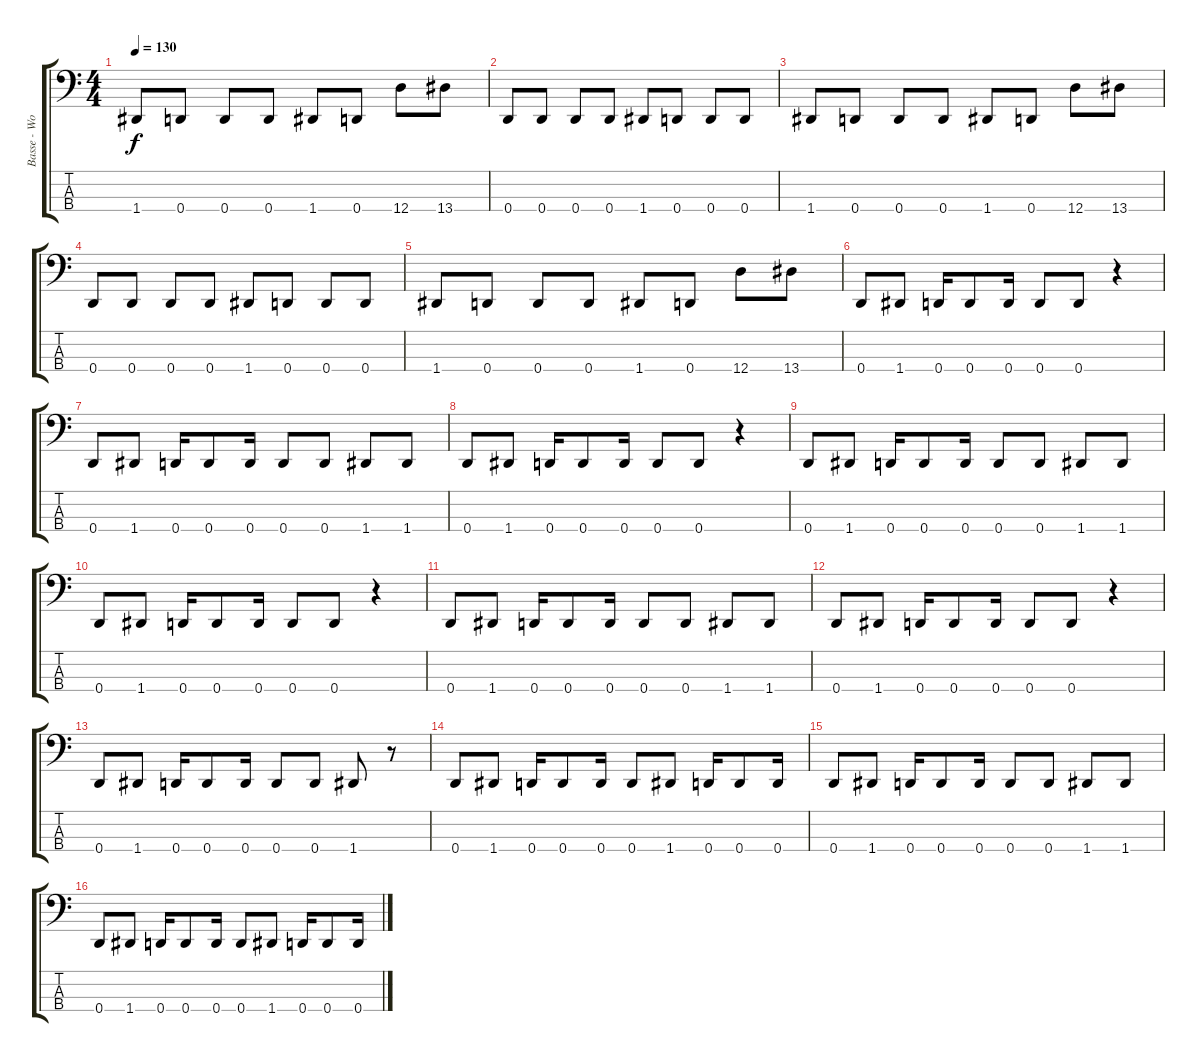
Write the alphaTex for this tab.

\track ("Basse - Woz" "Basse - Wo") {instrument electricbassfinger}
\staff {score tabs}
\tuning (G2 D2 A1 D1) {hide}
\ts (4 4)
\tempo 130
\clef f4
\ks c
1.4.8{dy f} 0.4.8 0.4.8 0.4.8 1.4.8 0.4.8 12.4.8 13.4.8 |
0.4.8 0.4.8 0.4.8 0.4.8 1.4.8 0.4.8 0.4.8 0.4.8 |
1.4.8 0.4.8 0.4.8 0.4.8 1.4.8 0.4.8 12.4.8 13.4.8 |
0.4.8 0.4.8 0.4.8 0.4.8 1.4.8 0.4.8 0.4.8 0.4.8 |
1.4.8 0.4.8 0.4.8 0.4.8 1.4.8 0.4.8 12.4.8 13.4.8 |
0.4.8 1.4.8 0.4.16 0.4.8 0.4.16 0.4.8 0.4.8 r.4 |
0.4.8 1.4.8 0.4.16 0.4.8 0.4.16 0.4.8 0.4.8 1.4.8 1.4.8 |
0.4.8 1.4.8 0.4.16 0.4.8 0.4.16 0.4.8 0.4.8 r.4 |
0.4.8 1.4.8 0.4.16 0.4.8 0.4.16 0.4.8 0.4.8 1.4.8 1.4.8 |
0.4.8 1.4.8 0.4.16 0.4.8 0.4.16 0.4.8 0.4.8 r.4 |
0.4.8 1.4.8 0.4.16 0.4.8 0.4.16 0.4.8 0.4.8 1.4.8 1.4.8 |
0.4.8 1.4.8 0.4.16 0.4.8 0.4.16 0.4.8 0.4.8 r.4 |
0.4.8 1.4.8 0.4.16 0.4.8 0.4.16 0.4.8 0.4.8 1.4.8 r.8 |
0.4.8 1.4.8 0.4.16 0.4.8 0.4.16 0.4.8 1.4.8 0.4.16 0.4.8 0.4.16 |
0.4.8 1.4.8 0.4.16 0.4.8 0.4.16 0.4.8 0.4.8 1.4.8 1.4.8 |
0.4.8 1.4.8 0.4.16 0.4.8 0.4.16 0.4.8 1.4.8 0.4.16 0.4.8 0.4.16
